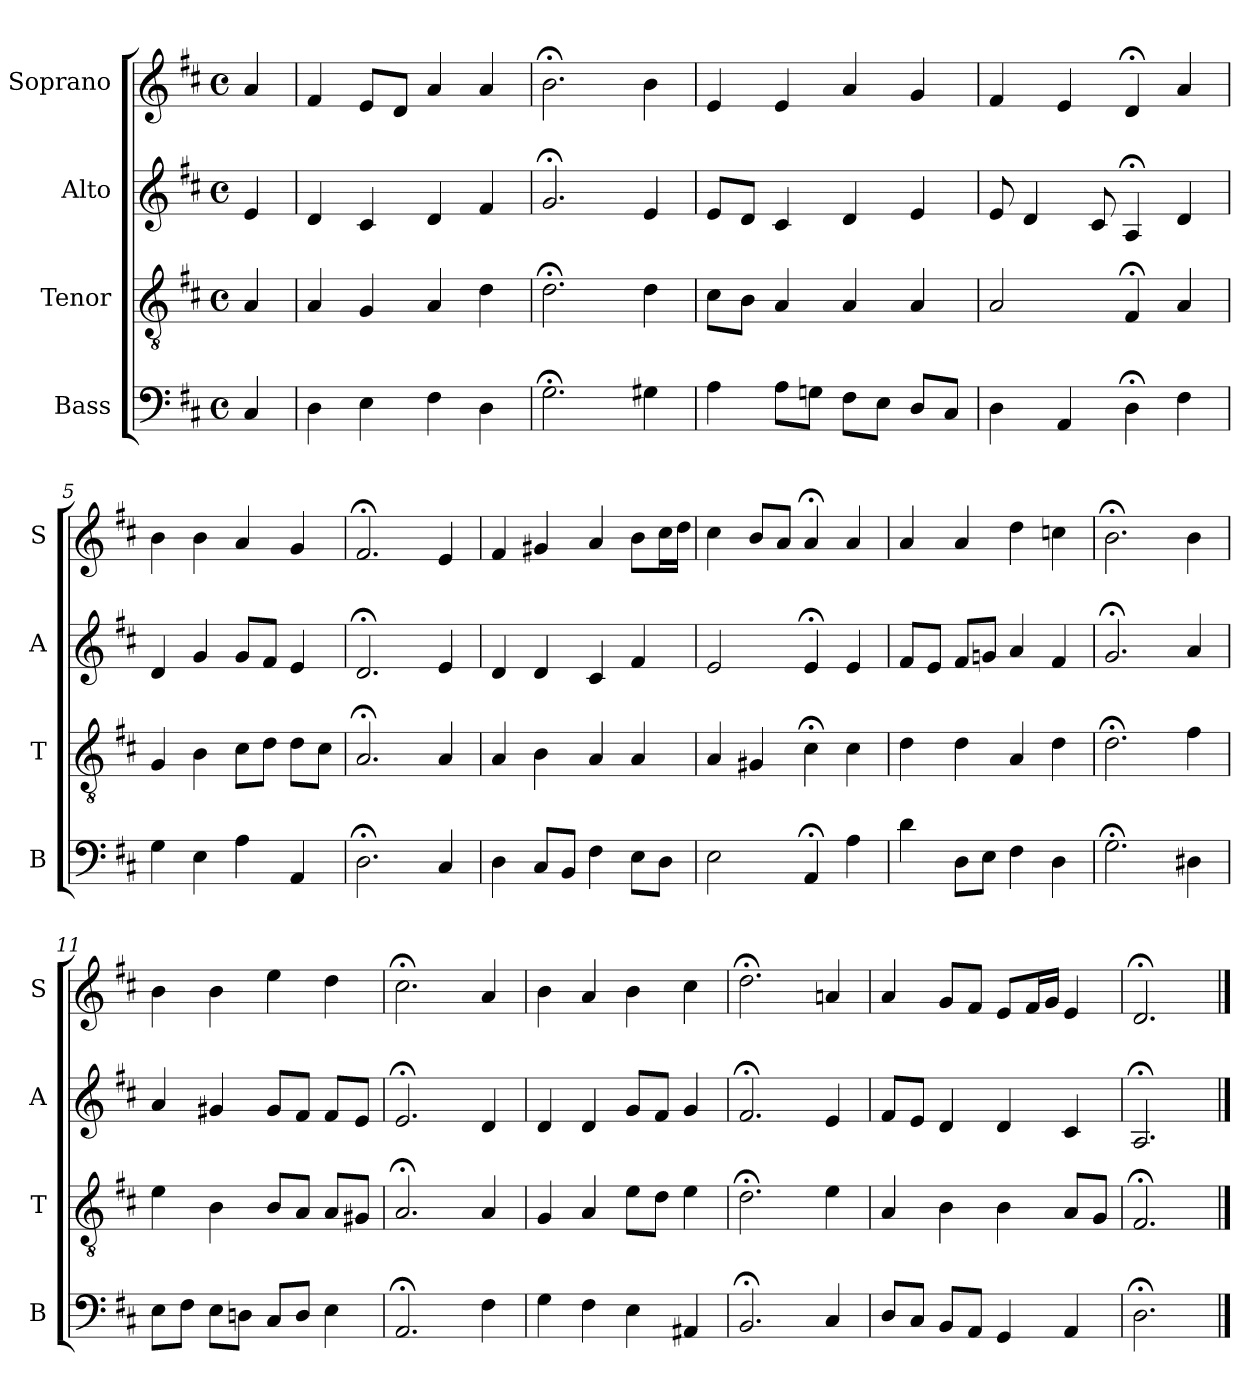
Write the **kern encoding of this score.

**kern	**kern	**kern	**kern
*part4	*part3	*part2	*part1
*staff4	*staff3	*staff2	*staff1
*I"Bass	*I"Tenor	*I"Alto	*I"Soprano
*I'B	*I'T	*I'A	*I'S
*clefF4	*clefGv2	*clefG2	*clefG2
*k[f#c#]	*k[f#c#]	*k[f#c#]	*k[f#c#]
*D:	*D:	*D:	*D:
*M4/4	*M4/4	*M4/4	*M4/4
*met(c)	*met(c)	*met(c)	*met(c)
*MM100	*MM100	*MM100	*MM100
=	=	=	=
4C#	4A	4e	4a
=1	=1	=1	=1
4D	4A	4d	4f#
4E	4G	4c#	8eL
.	.	.	8dJ
4F#	4A	4d	4a
4D	4d	4f#	4a
=2	=2	=2	=2
2.G;<	2.d;<	2.g;<	2.b;<
4G#Xi	4di	4ei	4bi
=3	=3	=3	=3
4A	8c#L	8eL	4e
.	8BJ	8dJ	.
8AL	4A	4c#	4e
8GnJ	.	.	.
8F#L	4A	4d	4a
8EJ	.	.	.
8DL	4A	4e	4g
8C#J	.	.	.
=4	=4	=4	=4
4D	2A	8e	4f#
.	.	4d	.
4AA	.	.	4e
.	.	8c#	.
4D;<	4F#;<	4A;<	4d;<
4F#	4A	4d	4a
=5	=5	=5	=5
4G	4G	4d	4b
4E	4B	4g	4b
4A	8c#L	8gL	4a
.	8dJ	8f#J	.
4AA	8dL	4e	4g
.	8c#J	.	.
=6	=6	=6	=6
2.D;<	2.A;<	2.d;<	2.f#;<
4C#	4A	4e	4e
=7	=7	=7	=7
4D	4A	4d	4f#
8C#L	4B	4d	4g#X
8BBJ	.	.	.
4F#	4A	4c#	4a
8EL	4A	4f#	8bL
8DJ	.	.	16cc#L
.	.	.	16ddJJ
=8	=8	=8	=8
2E	4A	2e	4cc#
.	4G#X	.	8bL
.	.	.	8aJ
4AA;<	4c#;<	4e;<	4a;<
4A	4c#	4e	4a
=9	=9	=9	=9
4d	4d	8f#L	4a
.	.	8eJ	.
8DL	4d	8f#L	4a
8EJ	.	8gnJ	.
4F#	4A	4a	4dd
4D	4d	4f#	4ccn
=10	=10	=10	=10
2.G;<	2.d;<	2.g;<	2.b;<
4D#Xi	4f#i	4ai	4bi
=11	=11	=11	=11
8EL	4e	4a	4b
8F#J	.	.	.
8EL	4B	4g#X	4b
8DnJ	.	.	.
8C#L	8BL	8g#L	4ee
8DJ	8AJ	8f#J	.
4E	8AL	8f#L	4dd
.	8G#XJ	8eJ	.
=12	=12	=12	=12
2.AA;<	2.A;<	2.e;<	2.cc#;<
4F#	4A	4d	4a
=13	=13	=13	=13
4G	4G	4d	4b
4F#	4A	4d	4a
4E	8eL	8gL	4b
.	8dJ	8f#J	.
4AA#X	4e	4g	4cc#
=14	=14	=14	=14
2.BB;<	2.d;<	2.f#;<	2.dd;<
4C#	4e	4e	4an
=15	=15	=15	=15
8DL	4A	8f#L	4a
8C#J	.	8eJ	.
8BBL	4B	4d	8gL
8AAJ	.	.	8f#J
4GG	4B	4d	8eL
.	.	.	16f#L
.	.	.	16gJJ
4AA	8AL	4c#	4e
.	8GJ	.	.
=16	=16	=16	=16
2.D;<	2.F#;<	2.A;<	2.d;<
==	==	==	==
*-	*-	*-	*-
